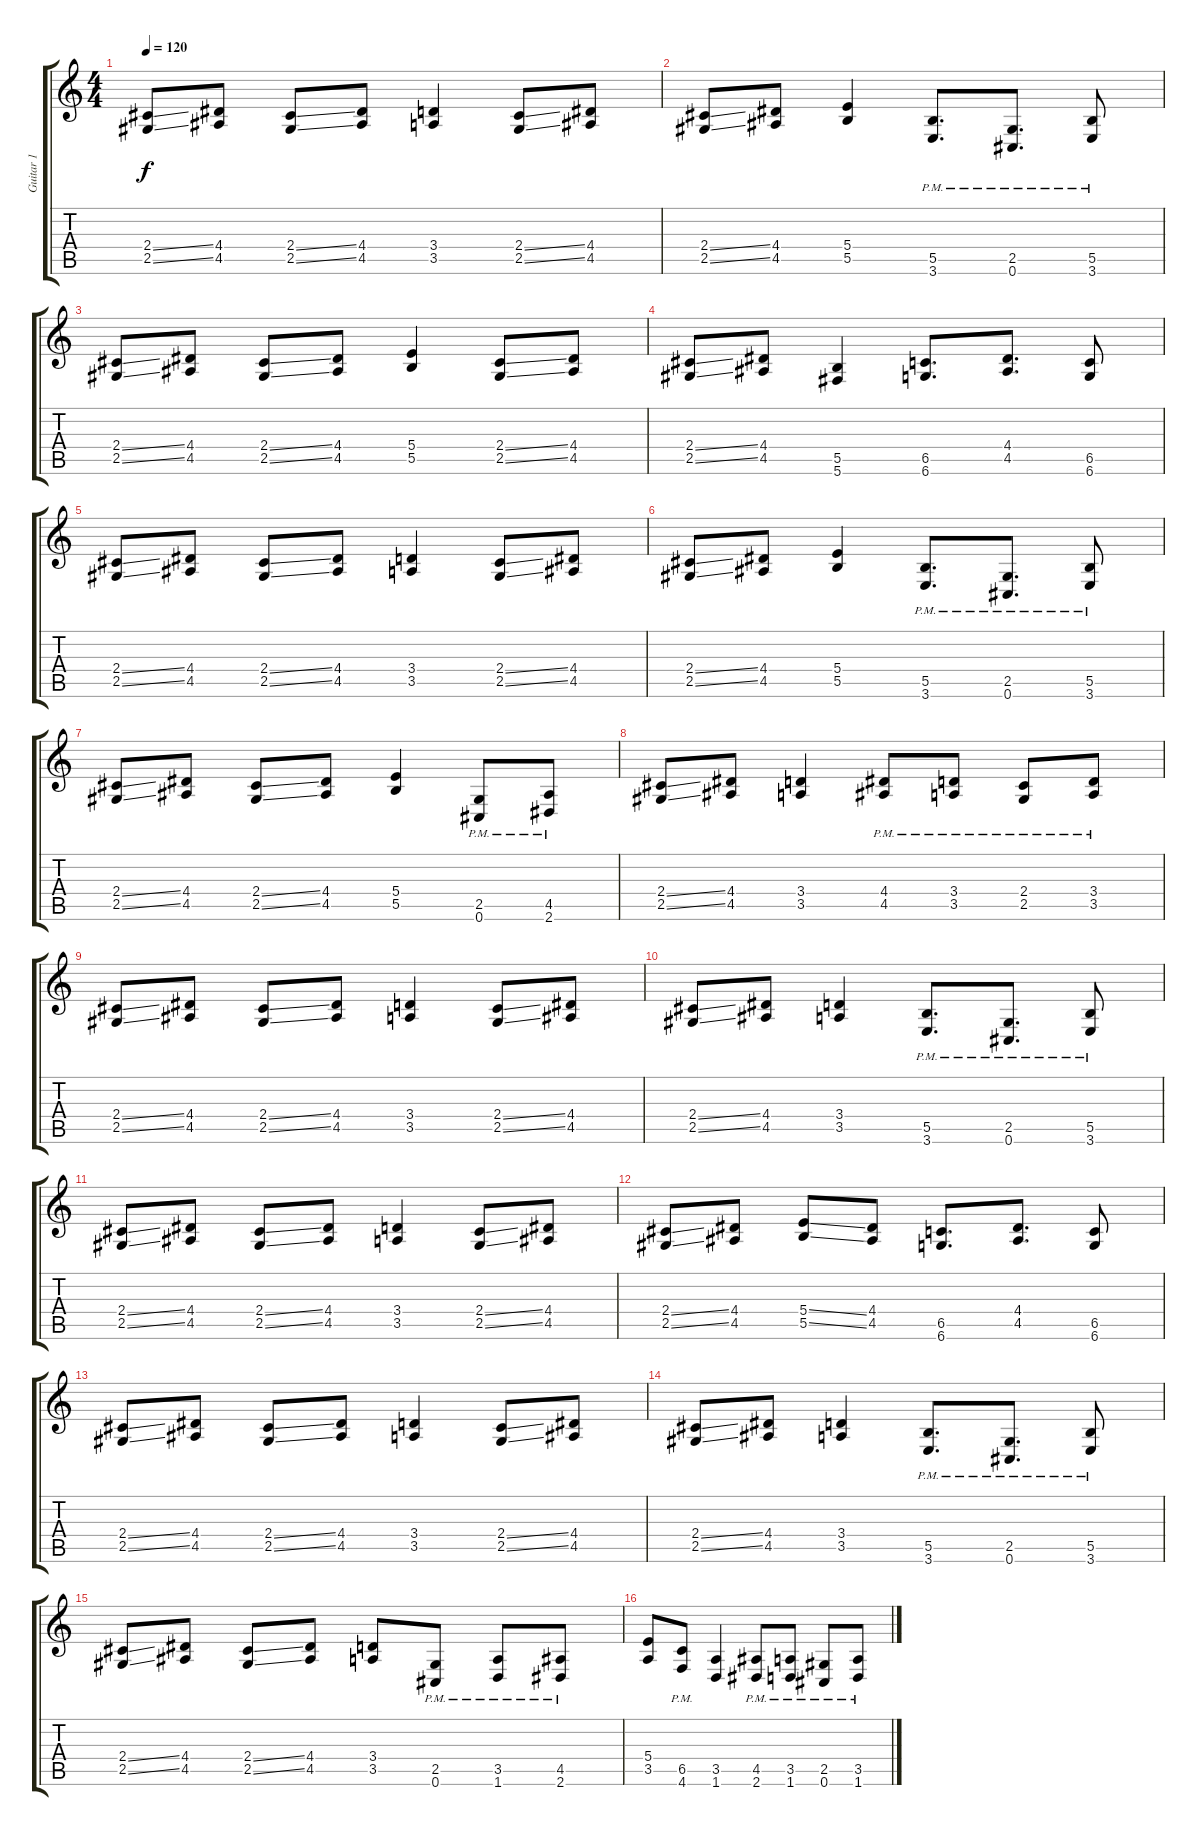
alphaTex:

\track ("Guitar 1" "Guitar 1") {instrument distortionguitar}
\staff {score tabs}
\tuning (Db4 Ab3 E3 B2 Gb2 Db2) {hide}
\ts (4 4)
\tempo 120
\clef g2
\ks c
(2.4{ss} 2.5{ss}).8{dy f} (4.4 4.5).8 (2.4{ss} 2.5{ss}).8 (4.4 4.5).8 (3.4 3.5).4 (2.4{ss} 2.5{ss}).8 (4.4 4.5).8 |
(2.4{ss} 2.5{ss}).8 (4.4 4.5).8 (5.4 5.5).4 (5.5{pm} 3.6{pm}).8{d} (2.5 0.6{pm}).8{d} (5.5{pm} 3.6{pm}).8 |
(2.4{ss} 2.5{ss}).8 (4.4 4.5).8 (2.4{ss} 2.5{ss}).8 (4.4 4.5).8 (5.4 5.5).4 (2.4{ss} 2.5{ss}).8 (4.4 4.5).8 |
(2.4{ss} 2.5{ss}).8 (4.4 4.5).8 (5.5 5.6).4 (6.5 6.6).8{d} (4.4 4.5).8{d} (6.5 6.6).8 |
(2.4{ss} 2.5{ss}).8 (4.4 4.5).8 (2.4{ss} 2.5{ss}).8 (4.4 4.5).8 (3.4 3.5).4 (2.4{ss} 2.5{ss}).8 (4.4 4.5).8 |
(2.4{ss} 2.5{ss}).8 (4.4 4.5).8 (5.4 5.5).4 (5.5{pm} 3.6{pm}).8{d} (2.5{pm} 0.6{pm}).8{d} (5.5{pm} 3.6{pm}).8 |
(2.4{ss} 2.5{ss}).8 (4.4 4.5).8 (2.4{ss} 2.5{ss}).8 (4.4 4.5).8 (5.4 5.5).4 (2.5{pm} 0.6).8 (4.5{pm} 2.6).8 |
(2.4{ss} 2.5{ss}).8 (4.4 4.5).8 (3.4 3.5).4 (4.4 4.5{pm}).8 (3.4 3.5{pm}).8 (2.4 2.5{pm}).8 (3.4 3.5{pm}).8 |
(2.4{ss} 2.5{ss}).8 (4.4 4.5).8 (2.4{ss} 2.5{ss}).8 (4.4 4.5).8 (3.4 3.5).4 (2.4{ss} 2.5{ss}).8 (4.4 4.5).8 |
(2.4{ss} 2.5{ss}).8 (4.4 4.5).8 (3.4 3.5).4 (5.5{pm} 3.6).8{d} (2.5{pm} 0.6).8{d} (5.5{pm} 3.6).8 |
(2.4{ss} 2.5{ss}).8 (4.4 4.5).8 (2.4{ss} 2.5{ss}).8 (4.4 4.5).8 (3.4 3.5).4 (2.4{ss} 2.5{ss}).8 (4.4 4.5).8 |
(2.4{ss} 2.5{ss}).8 (4.4 4.5).8 (5.4{ss} 5.5{ss}).8 (4.4 4.5).8 (6.5 6.6).8{d} (4.4 4.5).8{d} (6.5 6.6).8 |
(2.4{ss} 2.5{ss}).8 (4.4 4.5).8 (2.4{ss} 2.5{ss}).8 (4.4 4.5).8 (3.4 3.5).4 (2.4{ss} 2.5{ss}).8 (4.4 4.5).8 |
(2.4{ss} 2.5{ss}).8 (4.4 4.5).8 (3.4 3.5).4 (5.5{pm} 3.6).8{d} (2.5{pm} 0.6).8{d} (5.5{pm} 3.6).8 |
(2.4{ss} 2.5{ss}).8 (4.4 4.5).8 (2.4{ss} 2.5{ss}).8 (4.4 4.5).8 (3.4 3.5).8 (2.5{pm} 0.6{pm}).8 (3.5{pm} 1.6{pm}).8 (4.5{pm} 2.6{pm}).8 |
(5.4 3.5).8 (6.5 4.6{pm}).8 (3.5 1.6).4 (4.5{pm} 2.6{pm}).8 (3.5{pm} 1.6{pm}).8 (2.5{pm} 0.6{pm}).8 (3.5{pm} 1.6{pm}).8
